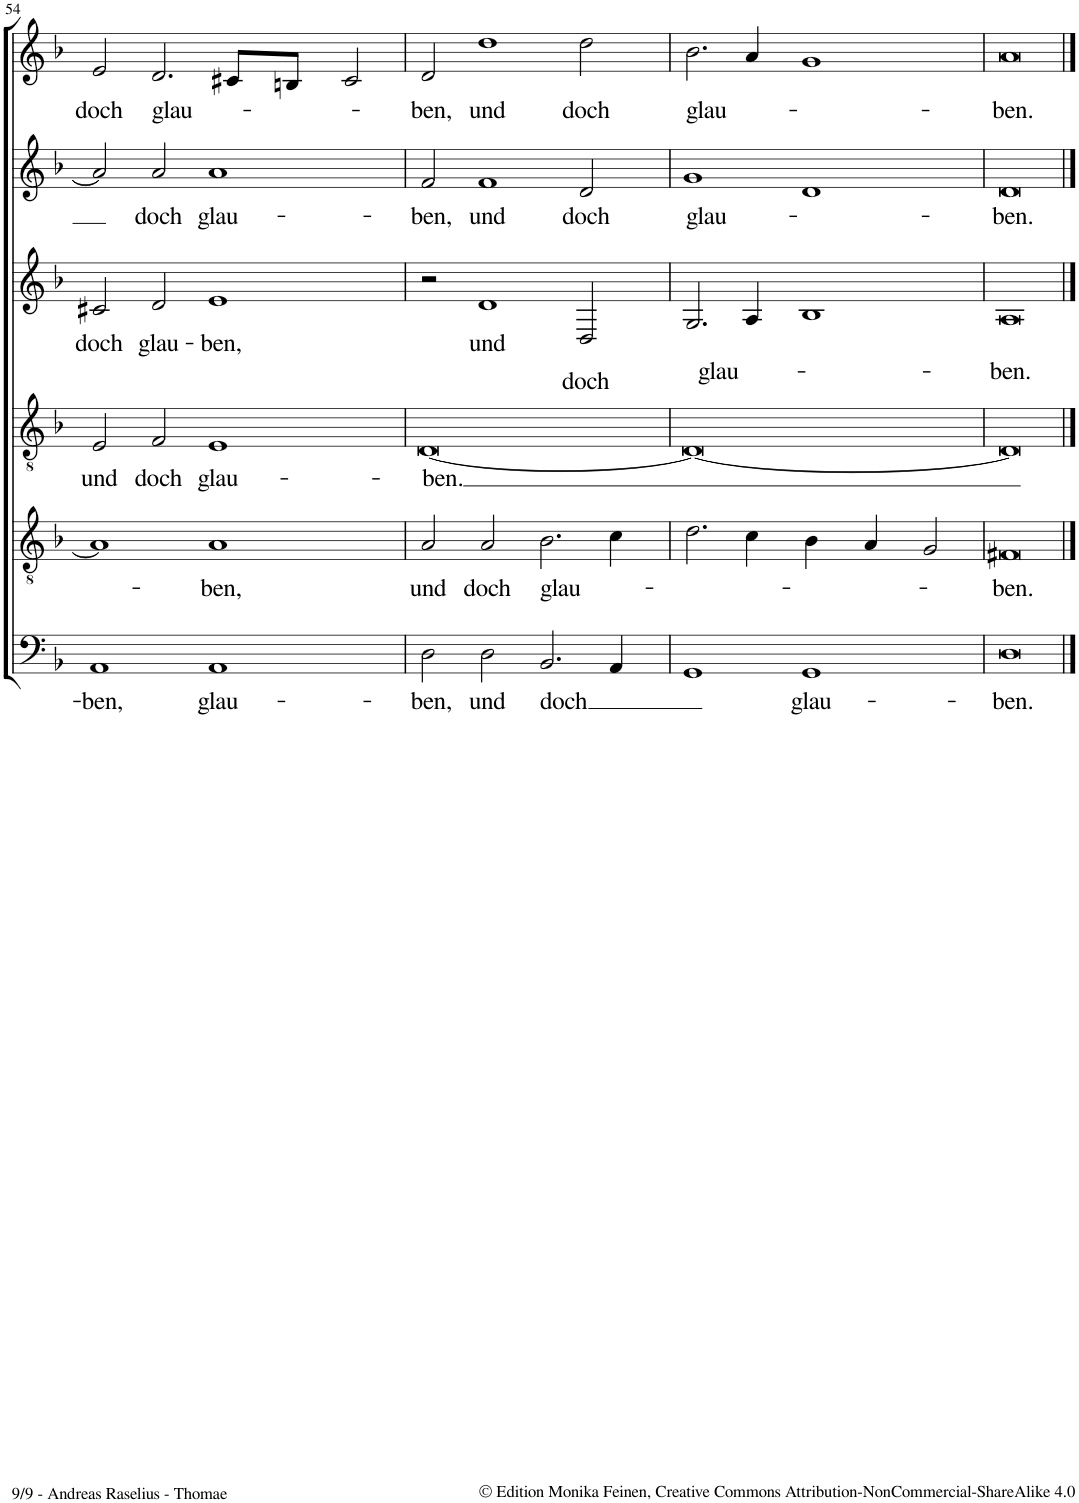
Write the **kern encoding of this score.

**kern	**text	**kern	**text	**kern	**text	**kern	**text	**kern	**text	**kern	**text
*part6	*part6	*part5	*part5	*part4	*part4	*part3	*part3	*part2	*part2	*part1	*part1
*staff6	*staff6	*staff5	*staff5	*staff4	*staff4	*staff3	*staff3	*staff2	*staff2	*staff1	*staff1
*I"Bassus	*	*I"Tenor	*	*I"Quintus	*	*I"Altus	*	*I"Sextus	*	*I"Cantus	*
!!LO:PB:g=z
*clefF4	*	*clefGv2	*	*clefGv2	*	*clefG2	*	*clefG2	*	*clefG2	*
*k[b-]	*	*k[b-]	*	*k[b-]	*	*k[b-]	*	*k[b-]	*	*k[b-]	*
*M4/2	*	*M4/2	*	*M4/2	*	*M4/2	*	*M4/2	*	*M4/2	*
*met(c|)	*	*met(c|)	*	*met(c|)	*	*met(c|)	*	*met(c|)	*	*met(c|)	*
=54	=54	=54	=54	=54	=54	=54	=54	=54	=54	=54	=54
!	!LO:LY:b	!	!	!	!LO:LY:b	!	!LO:LY:b	!	!	!	!LO:LY:b
1AA	-ben,	1A]	.	2E/	und	2c#X/	doch	2a/]	.	2e/	doch
!	!	!	!	!	!LO:LY:b	!	!LO:LY:b	!	!LO:LY:b	!	!LO:LY:b
.	.	.	.	2F/	doch	2d/	glau-	2a/	doch	2.d/	glau-
!	!LO:LY:b	!	!LO:LY:b	!	!LO:LY:b	!	!LO:LY:b	!	!LO:LY:b	!	!
1AA	glau-	1A	-ben,	1E	glau-	1e	-ben,	1a	glau-	.	.
.	.	.	.	.	.	.	.	.	.	8c#X/L	.
.	.	.	.	.	.	.	.	.	.	8Bn/J	.
.	.	.	.	.	.	.	.	.	.	2c#/	.
=55	=55	=55	=55	=55	=55	=55	=55	=55	=55	=55	=55
!	!LO:LY:b	!	!LO:LY:b	!	!LO:LY:b	!	!	!	!LO:LY:b	!	!LO:LY:b
2D\	-ben,	2A/	und	[0D	-ben.	2r	.	2f/	-ben,	2d/	-ben,
!	!LO:LY:b	!	!LO:LY:b	!	!	!	!LO:LY:b	!	!LO:LY:b	!	!LO:LY:b
2D\	und	2A/	doch	.	.	1d	und	1f	und	1dd	und
!	!LO:LY:b	!	!LO:LY:b	!	!	!	!	!	!	!	!
2.BB-/	doch	2.B-\	glau-	.	.	.	.	.	.	.	.
!	!	!	!	!	!	!	!LO:LY:b	!	!LO:LY:b	!	!LO:LY:b
.	.	.	.	.	.	2D/	doch	2d/	doch	2dd\	doch
4AA/	.	4c\	.	.	.	.	.	.	.	.	.
=56	=56	=56	=56	=56	=56	=56	=56	=56	=56	=56	=56
!	!	!	!	!	!	!	!LO:LY:b	!	!LO:LY:b	!	!LO:LY:b
1GG	.	2.d\	.	0D_	.	2.G/	glau-	1g	glau-	2.b-\	glau-
.	.	4c\	.	.	.	4A/	.	.	.	4a/	.
!	!LO:LY:b	!	!	!	!	!	!	!	!	!	!
1GG	glau-	4B-\	.	.	.	1B-	.	1d	.	1g	.
.	.	4A/	.	.	.	.	.	.	.	.	.
.	.	2G/	.	.	.	.	.	.	.	.	.
=57	=57	=57	=57	=57	=57	=57	=57	=57	=57	=57	=57
!	!LO:LY:b	!	!LO:LY:b	!	!	!	!LO:LY:b	!	!LO:LY:b	!	!LO:LY:b
0D	-ben.	0F#X	-ben.	0D]	.	0A	-ben.	0d	-ben.	0a	-ben.
==	==	==	==	==	==	==	==	==	==	==	==
*-	*-	*-	*-	*-	*-	*-	*-	*-	*-	*-	*-
